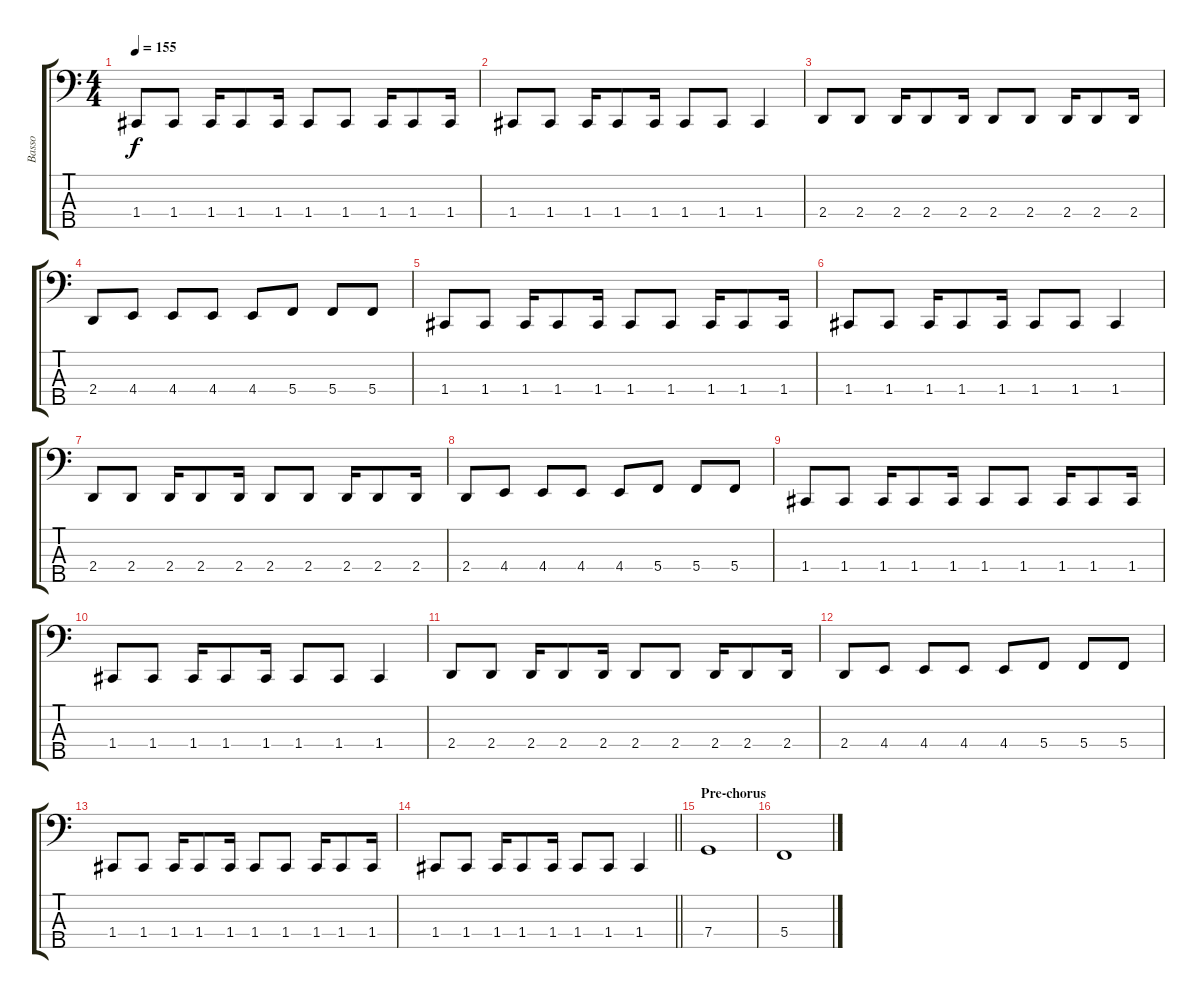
\track ("Basso" "Basso") {instrument electricbassfinger}
\staff {score tabs}
\tuning (F2 C2 G1 C1 G0) {hide}
\ts (4 4)
\tempo 155
\clef f4
\ks c
1.4.8{dy f} 1.4.8 1.4.16 1.4.8 1.4.16 1.4.8 1.4.8 1.4.16 1.4.8 1.4.16 |
1.4.8 1.4.8 1.4.16 1.4.8 1.4.16 1.4.8 1.4.8 1.4.4 |
2.4.8 2.4.8 2.4.16 2.4.8 2.4.16 2.4.8 2.4.8 2.4.16 2.4.8 2.4.16 |
2.4.8 4.4.8 4.4.8 4.4.8 4.4.8 5.4.8 5.4.8 5.4.8 |
1.4.8 1.4.8 1.4.16 1.4.8 1.4.16 1.4.8 1.4.8 1.4.16 1.4.8 1.4.16 |
1.4.8 1.4.8 1.4.16 1.4.8 1.4.16 1.4.8 1.4.8 1.4.4 |
2.4.8 2.4.8 2.4.16 2.4.8 2.4.16 2.4.8 2.4.8 2.4.16 2.4.8 2.4.16 |
2.4.8 4.4.8 4.4.8 4.4.8 4.4.8 5.4.8 5.4.8 5.4.8 |
1.4.8 1.4.8 1.4.16 1.4.8 1.4.16 1.4.8 1.4.8 1.4.16 1.4.8 1.4.16 |
1.4.8 1.4.8 1.4.16 1.4.8 1.4.16 1.4.8 1.4.8 1.4.4 |
2.4.8 2.4.8 2.4.16 2.4.8 2.4.16 2.4.8 2.4.8 2.4.16 2.4.8 2.4.16 |
2.4.8 4.4.8 4.4.8 4.4.8 4.4.8 5.4.8 5.4.8 5.4.8 |
1.4.8 1.4.8 1.4.16 1.4.8 1.4.16 1.4.8 1.4.8 1.4.16 1.4.8 1.4.16 |
\barLineRight lightlight
1.4.8 1.4.8 1.4.16 1.4.8 1.4.16 1.4.8 1.4.8 1.4.4 |
\section ("" "Pre-chorus")
7.4.1 |
5.4.1
